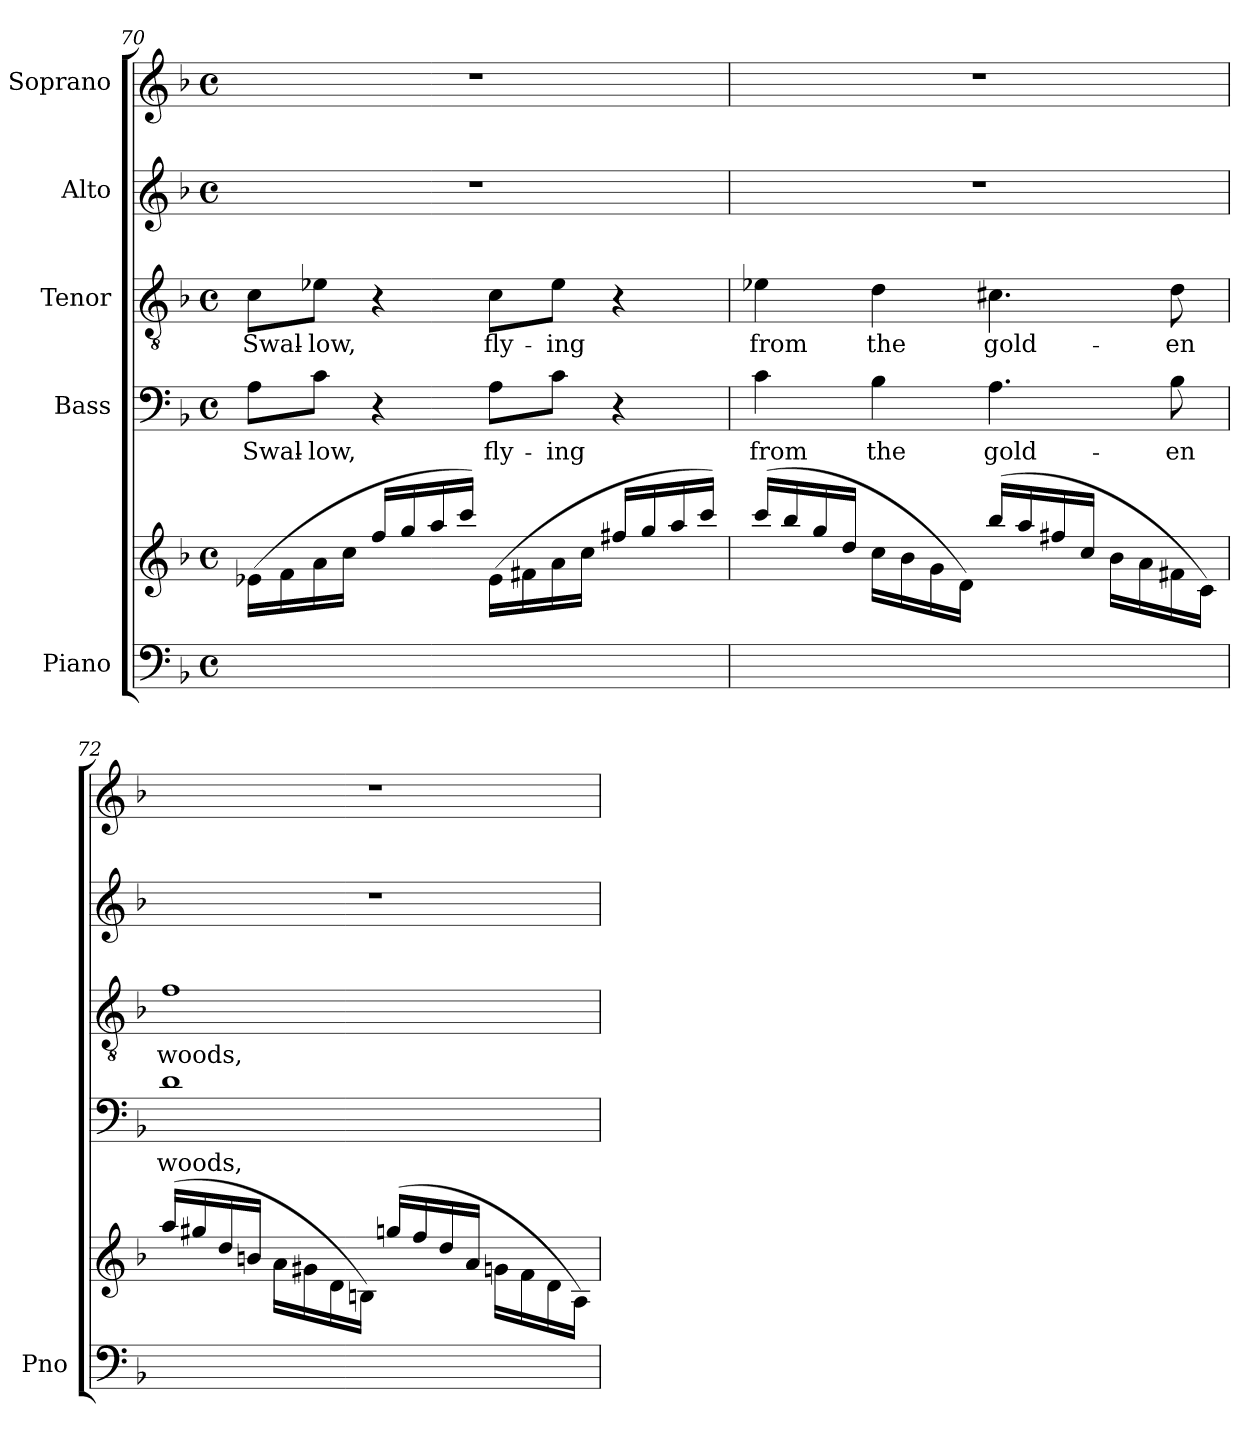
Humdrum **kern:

**kern	**kern	**kern	**text	**kern	**text	**kern	**kern
*part5	*part5	*part4	*part4	*part3	*part3	*part2	*part1
*staff6	*staff5	*staff4	*staff4	*staff3	*staff3	*staff2	*staff1
*I"Piano	*	*I"Bass	*	*I"Tenor	*	*I"Alto	*I"Soprano
*I'Pno	*	*	*	*	*	*	*
*clefF4	*clefG2	*clefF4	*	*clefGv2	*	*clefG2	*clefG2
*k[b-]	*k[b-]	*k[b-]	*	*k[b-]	*	*k[b-]	*k[b-]
*M4/4	*M4/4	*M4/4	*	*M4/4	*	*M4/4	*M4/4
*met(c)	*met(c)	*met(c)	*	*met(c)	*	*met(c)	*met(c)
=70	=70	=70	=70	=70	=70	=70	=70
!	!	!	!LO:LY:b	!	!LO:LY:b	!	!
1ryy	(16e-X\LL	8A\L	Swal-	8c\L	Swal-	1r	1r
.	16f\	.	.	.	.	.	.
!	!	!	!LO:LY:b	!	!LO:LY:b	!	!
.	16a\	8c\J	-low,	8e-X\J	-low,	.	.
.	16cc\JJ	.	.	.	.	.	.
.	16ff/LL	4r	.	4r	.	.	.
.	16gg/	.	.	.	.	.	.
.	16aa/	.	.	.	.	.	.
.	16ccc/JJ)	.	.	.	.	.	.
!	!	!	!LO:LY:b	!	!LO:LY:b	!	!
.	(16e-\LL	8A\L	fly-	8c\L	fly-	.	.
.	16f#X\	.	.	.	.	.	.
!	!	!	!LO:LY:b	!	!LO:LY:b	!	!
.	16a\	8c\J	-ing	8e-\J	-ing	.	.
.	16cc\JJ	.	.	.	.	.	.
.	16ff#X/LL	4r	.	4r	.	.	.
.	16gg/	.	.	.	.	.	.
.	16aa/	.	.	.	.	.	.
.	16ccc/JJ)	.	.	.	.	.	.
!!LO:LB:g=z
=71	=71	=71	=71	=71	=71	=71	=71
!	!	!	!LO:LY:b	!	!LO:LY:b	!	!
1ryy	(16ccc/LL	4c\	from	4e-X\	from	1r	1r
.	16bb-/	.	.	.	.	.	.
.	16gg/	.	.	.	.	.	.
.	16dd/JJ	.	.	.	.	.	.
!	!	!	!LO:LY:b	!	!LO:LY:b	!	!
.	16cc\LL	4B-\	the	4d\	the	.	.
.	16b-\	.	.	.	.	.	.
.	16g\	.	.	.	.	.	.
.	16d\JJ)	.	.	.	.	.	.
!	!	!	!LO:LY:b	!	!LO:LY:b	!	!
.	(16bb-/LL	4.A\	gold-	4.c#X\	gold-	.	.
.	16aa/	.	.	.	.	.	.
.	16ff#X/	.	.	.	.	.	.
.	16cc/JJ	.	.	.	.	.	.
.	16b-\LL	.	.	.	.	.	.
.	16a\	.	.	.	.	.	.
!	!	!	!LO:LY:b	!	!LO:LY:b	!	!
.	16f#X\	8B-\	-en	8d\	-en	.	.
.	16c\JJ)	.	.	.	.	.	.
!!LO:PB:g=z
=72	=72	=72	=72	=72	=72	=72	=72
!	!	!	!LO:LY:b	!	!LO:LY:b	!	!
1ryy	(16aa/LL	1d	woods,	1f	woods,	1r	1r
.	16gg#X/	.	.	.	.	.	.
.	16dd/	.	.	.	.	.	.
.	16bn/JJ	.	.	.	.	.	.
.	16a\LL	.	.	.	.	.	.
.	16g#X\	.	.	.	.	.	.
.	16d\	.	.	.	.	.	.
.	16Bn\JJ)	.	.	.	.	.	.
.	(16ggn/LL	.	.	.	.	.	.
.	16ff/	.	.	.	.	.	.
.	16dd/	.	.	.	.	.	.
.	16a/JJ	.	.	.	.	.	.
.	16gn\LL	.	.	.	.	.	.
.	16f\	.	.	.	.	.	.
.	16d\	.	.	.	.	.	.
.	16A\JJ)	.	.	.	.	.	.
=	=	=	=	=	=	=	=
*-	*-	*-	*-	*-	*-	*-	*-
